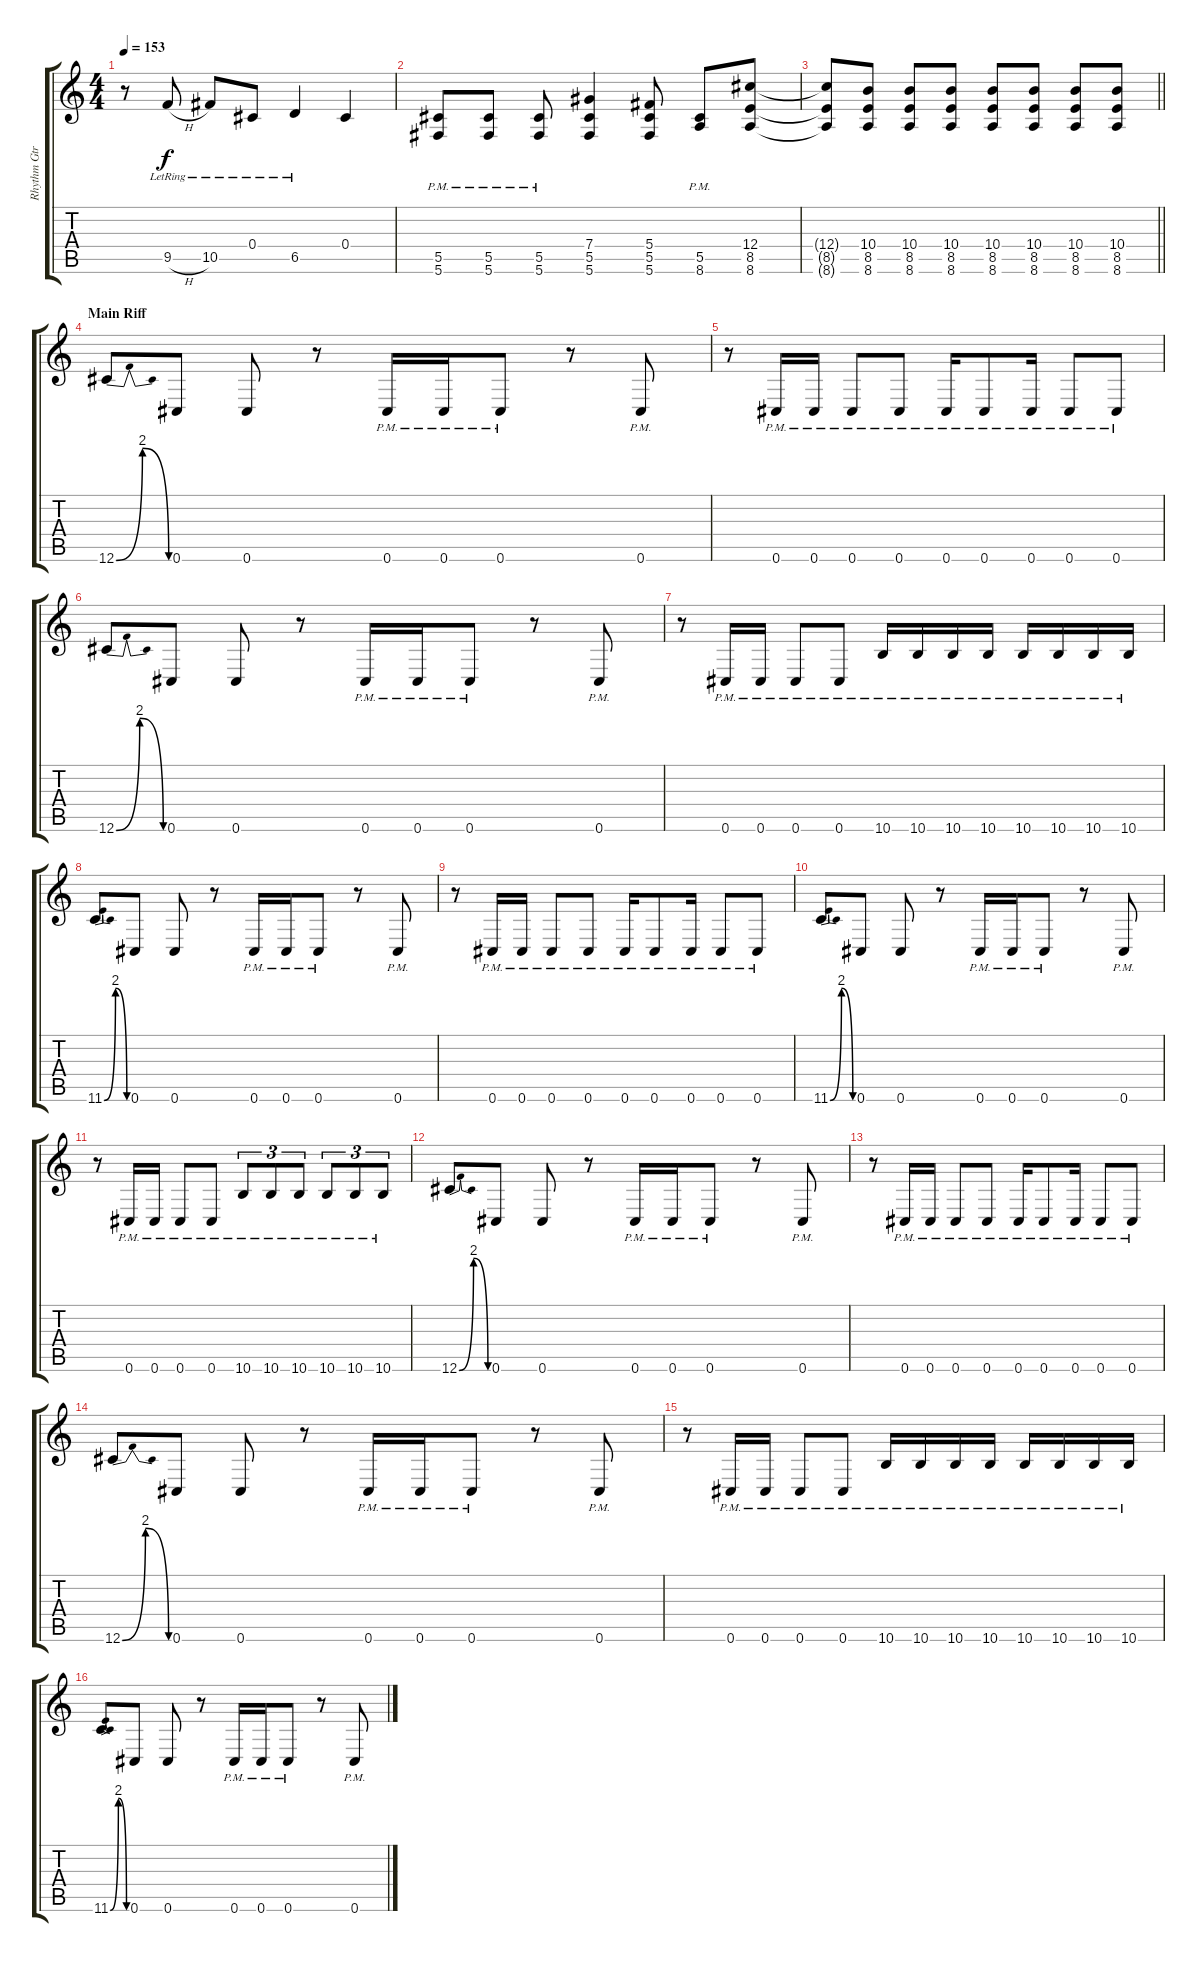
\track ("Rhythm Gtr L" "Rhythm Gtr") {instrument distortionguitar}
\staff {score tabs}
\tuning (Eb4 Bb3 Gb3 Db3 Ab2 Db2) {hide}
\ts (4 4)
\tempo 153
\clef g2
\ks c
r.8{dy f} 9.5{h lr}.8 10.5{lr}.8 0.4{lr}.8 6.5{lr}.4 0.4.4 |
(5.5{pm} 5.6{pm}).8 (5.5{pm} 5.6{pm}).8 (5.5{pm} 5.6{pm}).8 (7.4 5.5 5.6).4 (5.4 5.5 5.6).8 (5.5{pm} 8.6{pm}).8 (12.4 8.5 8.6).8 |
\barLineRight lightlight
(12.4{t} 8.5{t} 8.6{t}).8 (10.4 8.5 8.6).8 (10.4 8.5 8.6).8 (10.4 8.5 8.6).8 (10.4 8.5 8.6).8 (10.4 8.5 8.6).8 (10.4 8.5 8.6).8 (10.4 8.5 8.6).8 |
\section ("" "Main Riff")
12.6{be (bendrelease 0 0 30 8 30 8 60 0)}.8 0.6.8 0.6.8 r.8 0.6{pm}.16 0.6{pm}.16 0.6{pm}.8 r.8 0.6{pm}.8 |
r.8 0.6{pm}.16 0.6{pm}.16 0.6{pm}.8 0.6{pm}.8 0.6{pm}.16 0.6{pm}.8 0.6{pm}.16 0.6{pm}.8 0.6{pm}.8 |
12.6{be (bendrelease 0 0 30 8 30 8 60 0)}.8 0.6.8 0.6.8 r.8 0.6{pm}.16 0.6{pm}.16 0.6{pm}.8 r.8 0.6{pm}.8 |
r.8 0.6{pm}.16 0.6{pm}.16 0.6{pm}.8 0.6{pm}.8 10.6{pm}.16 10.6{pm}.16 10.6{pm}.16 10.6{pm}.16 10.6{pm}.16 10.6{pm}.16 10.6{pm}.16 10.6{pm}.16 |
11.6{be (bendrelease 0 0 30 8 30 8 60 0)}.8 0.6.8 0.6.8 r.8 0.6{pm}.16 0.6{pm}.16 0.6{pm}.8 r.8 0.6{pm}.8 |
r.8 0.6{pm}.16 0.6{pm}.16 0.6{pm}.8 0.6{pm}.8 0.6{pm}.16 0.6{pm}.8 0.6{pm}.16 0.6{pm}.8 0.6{pm}.8 |
11.6{be (bendrelease 0 0 30 8 30 8 60 0)}.8 0.6.8 0.6.8 r.8 0.6{pm}.16 0.6{pm}.16 0.6{pm}.8 r.8 0.6{pm}.8 |
r.8 0.6{pm}.16 0.6{pm}.16 0.6{pm}.8 0.6{pm}.8 10.6{pm}.8{tu (3 2)} 10.6{pm}.8{tu (3 2)} 10.6{pm}.8{tu (3 2)} 10.6{pm}.8{tu (3 2)} 10.6{pm}.8{tu (3 2)} 10.6{pm}.8{tu (3 2)} |
12.6{be (bendrelease 0 0 30 8 30 8 60 0)}.8 0.6.8 0.6.8 r.8 0.6{pm}.16 0.6{pm}.16 0.6{pm}.8 r.8 0.6{pm}.8 |
r.8 0.6{pm}.16 0.6{pm}.16 0.6{pm}.8 0.6{pm}.8 0.6{pm}.16 0.6{pm}.8 0.6{pm}.16 0.6{pm}.8 0.6{pm}.8 |
12.6{be (bendrelease 0 0 30 8 30 8 60 0)}.8 0.6.8 0.6.8 r.8 0.6{pm}.16 0.6{pm}.16 0.6{pm}.8 r.8 0.6{pm}.8 |
r.8 0.6{pm}.16 0.6{pm}.16 0.6{pm}.8 0.6{pm}.8 10.6{pm}.16 10.6{pm}.16 10.6{pm}.16 10.6{pm}.16 10.6{pm}.16 10.6{pm}.16 10.6{pm}.16 10.6{pm}.16 |
11.6{be (bendrelease 0 0 30 8 30 8 60 0)}.8 0.6.8 0.6.8 r.8 0.6{pm}.16 0.6{pm}.16 0.6{pm}.8 r.8 0.6{pm}.8
